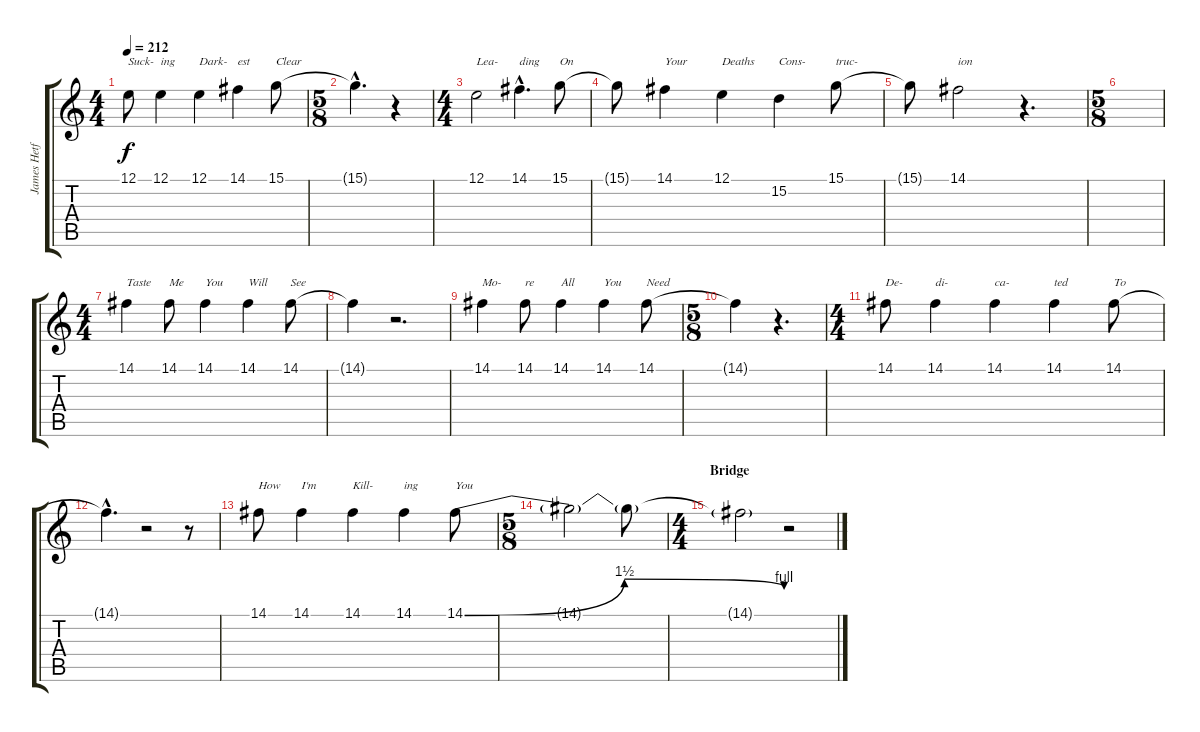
\track ("James Hetfield (Vocal)" "James Hetf") {instrument lead1square}
\staff {score tabs}
\tuning (E4 B3 G3 D3 A2 E2) {hide}
\ts (4 4)
\tempo 212
\clef g2
\ks c
12.1.8{txt "Suck-" dy f} 12.1.4{txt "ing"} 12.1.4{txt "Dark-"} 14.1.4{txt "est"} 15.1.8{txt "Clear"} |
\ts (5 8)
15.1{hac t}.4{d} r.4 |
\ts (4 4)
12.1.2{txt "Lea-"} 14.1{hac}.4{d txt "ding"} 15.1.8{txt "On"} |
15.1{t}.8 14.1.4{txt "Your"} 12.1.4{txt "Deaths"} 15.2.4{txt "Cons-"} 15.1.8{txt "truc-"} |
15.1{t}.8 14.1.2{txt "ion"} r.4{d} |
\ts (5 8)
|
\ts (4 4)
\section ("" "")
14.1.4{txt "Taste"} 14.1.8{txt "Me"} 14.1.4{txt "You"} 14.1.4{txt "Will"} 14.1.8{txt "See"} |
14.1{t}.4 r.2{d} |
14.1.4{txt "Mo-"} 14.1.8{txt "re"} 14.1.4{txt "All"} 14.1.4{txt "You"} 14.1.8{txt "Need"} |
\ts (5 8)
14.1{t}.4 r.4{d} |
\ts (4 4)
14.1.8{txt "De-"} 14.1.4{txt "di-"} 14.1.4{txt "ca-"} 14.1.4{txt "ted"} 14.1.8{txt "To"} |
14.1{hac t}.4{d} r.2 r.8 |
14.1.8{txt "How"} 14.1.4{txt "I'm"} 14.1.4{txt "Kill-"} 14.1.4{txt "ing"} 14.1{be (bendrelease 0 0 16 6 16 6 60 4)}.8{txt "You"} |
\ts (5 8)
14.1{t}.2 14.1{t}.8 |
\ts (4 4)
\section ("" "Bridge")
14.1{t}.2 r.2
